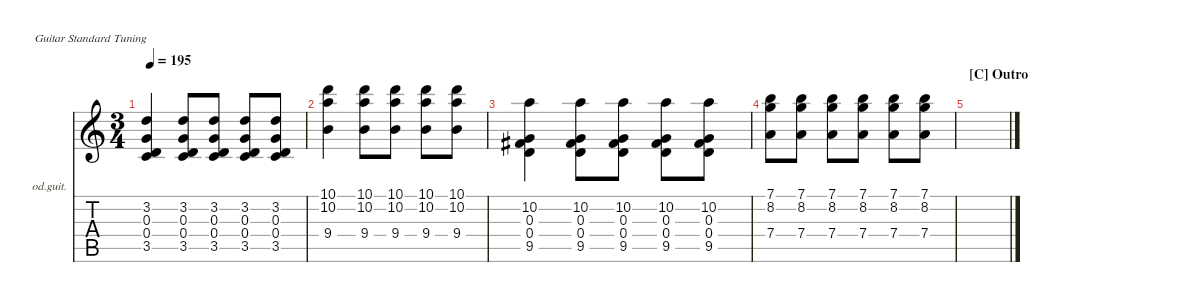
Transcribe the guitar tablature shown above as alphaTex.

\hideDynamics
\bracketExtendMode nobrackets
\firstSystemTrackNameOrientation horizontal
\track ("Backing Guitar" "od.guit.") {instrument overdrivenguitar}
\staff {score tabs}
\tuning (E4 B3 G3 D3 A2 E2)
\ts (3 4)
\tempo 195
\clef g2
\ks aminor
(3.5 3.2 0.4 0.3).4{dy mf beam Up} (3.2 3.5 0.4 0.3).8{beam Up} (3.2 3.5 0.4 0.3).8{beam Up} (3.2 3.5 0.4 0.3).8{beam Up} (3.2 3.5 0.4 0.3).8{beam Up} |
(10.1 10.2 9.4).4{beam Down} (10.1 10.2 9.4).8{beam Down} (10.1 10.2 9.4).8{beam Down} (10.1 10.2 9.4).8{beam Down} (10.1 10.2 9.4).8{beam Down} |
(9.5{acc #} 10.2 0.3 0.4).4{beam Down} (9.5{acc #} 10.2 0.3 0.4).8{beam Down} (9.5{acc #} 10.2 0.3 0.4).8{beam Down} (9.5{acc #} 10.2 0.3 0.4).8{beam Down} (9.5{acc #} 10.2 0.3 0.4).8{beam Down} |
(7.4 8.2 7.1).8{beam Down} (7.4 8.2 7.1).8{beam Down} (7.4 8.2 7.1).8{beam Down} (7.4 8.2 7.1).8{beam Down} (7.4 8.2 7.1).8{beam Down} (7.1 8.2 7.4).8{beam Down} |
\section ("C" "Outro")
